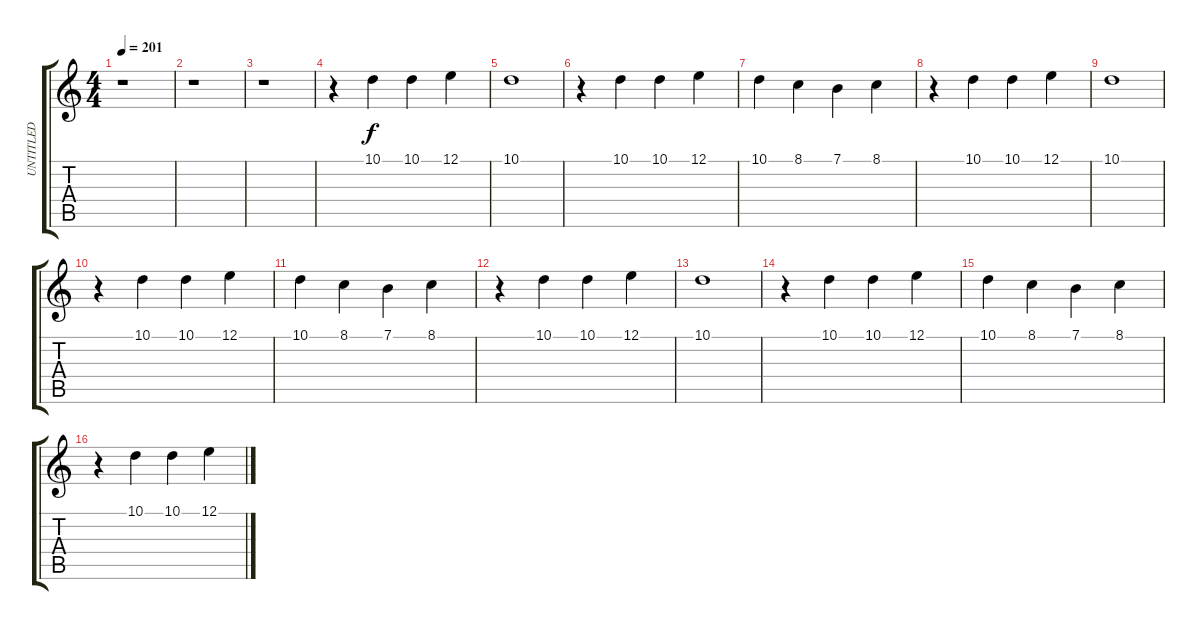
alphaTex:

\track ("UNTITLED" "UNTITLED") {instrument englishhorn}
\staff {score tabs}
\tuning (E4 B3 G3 D3 A2 E2) {hide}
\ts (4 4)
\tempo 201
\clef g2
\ks c
r.1{dy f} |
r.1 |
r.1 |
r.4 10.1.4 10.1.4 12.1.4 |
10.1.1 |
r.4 10.1.4 10.1.4 12.1.4 |
10.1.4 8.1.4 7.1.4 8.1.4 |
r.4 10.1.4 10.1.4 12.1.4 |
10.1.1 |
r.4 10.1.4 10.1.4 12.1.4 |
10.1.4 8.1.4 7.1.4 8.1.4 |
r.4 10.1.4 10.1.4 12.1.4 |
10.1.1 |
r.4 10.1.4 10.1.4 12.1.4 |
10.1.4 8.1.4 7.1.4 8.1.4 |
r.4 10.1.4 10.1.4 12.1.4
